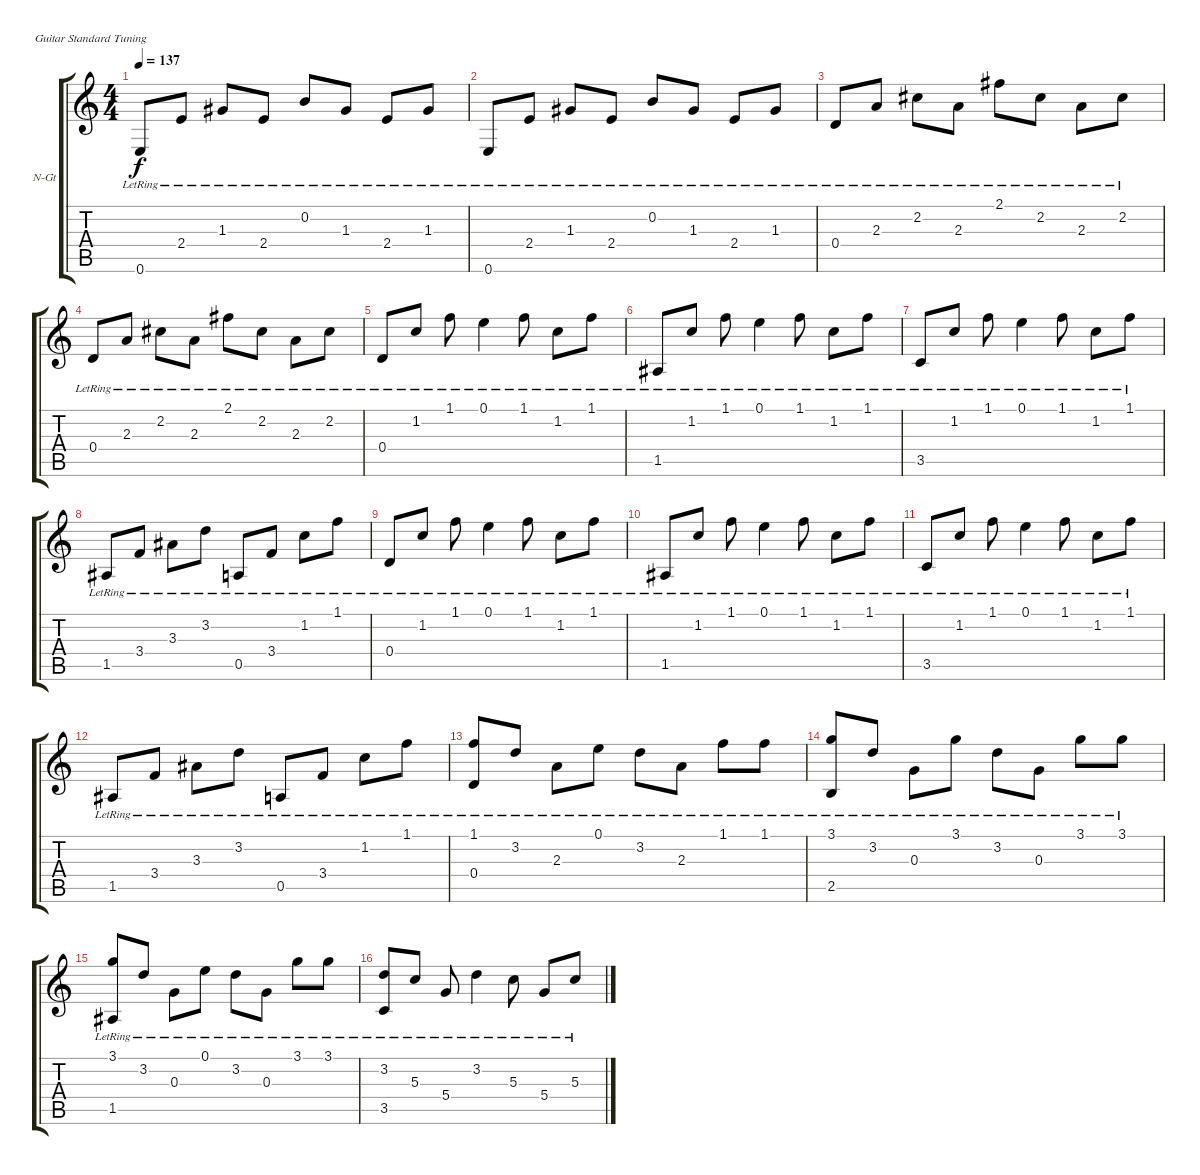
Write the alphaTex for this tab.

\defaultSystemsLayout 4
\bracketExtendMode groupsimilarinstruments
\firstSystemTrackNameOrientation horizontal
\otherSystemsTrackNameOrientation horizontal
\track ("Nylon Guitar" "N-Gt") {instrument acousticguitarnylon}
\staff {score tabs}
\tuning (E4 B3 G3 D3 A2 E2)
\ts (4 4)
\tempo 137
\clef g2
\ks c
0.6{lr}.8{dy f} 2.4{lr}.8 1.3{lr}.8 2.4{lr}.8 0.2{lr}.8 1.3{lr}.8 2.4{lr}.8 1.3{lr}.8 |
0.6{lr}.8 2.4{lr}.8 1.3{lr}.8 2.4{lr}.8 0.2{lr}.8 1.3{lr}.8 2.4{lr}.8 1.3{lr}.8 |
0.4{lr}.8 2.3{lr}.8 2.2{lr}.8 2.3{lr}.8 2.1{lr}.8 2.2{lr}.8 2.3{lr}.8 2.2{lr}.8 |
0.4{lr}.8 2.3{lr}.8 2.2{lr}.8 2.3{lr}.8 2.1{lr}.8 2.2{lr}.8 2.3{lr}.8 2.2{lr}.8 |
0.4{lr}.8 1.2{lr}.8 1.1{lr}.8 0.1{lr}.4 1.1{lr}.8 1.2{lr}.8 1.1{lr}.8 |
1.5{lr}.8 1.2{lr}.8 1.1{lr}.8 0.1{lr}.4 1.1{lr}.8 1.2{lr}.8 1.1{lr}.8 |
3.5{lr}.8 1.2{lr}.8 1.1{lr}.8 0.1{lr}.4 1.1{lr}.8 1.2{lr}.8 1.1{lr}.8 |
1.5{lr}.8 3.4{lr}.8 3.3{lr}.8 3.2{lr}.8 0.5{lr}.8 3.4{lr}.8 1.2{lr}.8 1.1{lr}.8 |
0.4{lr}.8 1.2{lr}.8 1.1{lr}.8 0.1{lr}.4 1.1{lr}.8 1.2{lr}.8 1.1{lr}.8 |
1.5{lr}.8 1.2{lr}.8 1.1{lr}.8 0.1{lr}.4 1.1{lr}.8 1.2{lr}.8 1.1{lr}.8 |
3.5{lr}.8 1.2{lr}.8 1.1{lr}.8 0.1{lr}.4 1.1{lr}.8 1.2{lr}.8 1.1{lr}.8 |
1.5{lr}.8 3.4{lr}.8 3.3{lr}.8 3.2{lr}.8 0.5{lr}.8 3.4{lr}.8 1.2{lr}.8 1.1{lr}.8 |
(1.1{lr} 0.4{lr}).8 3.2{lr}.8 2.3{lr}.8 0.1{lr}.8 3.2{lr}.8 2.3{lr}.8 1.1{lr}.8 1.1{lr}.8 |
(3.1{lr} 2.5{lr}).8 3.2{lr}.8 0.3{lr}.8 3.1{lr}.8 3.2{lr}.8 0.3{lr}.8 3.1{lr}.8 3.1{lr}.8 |
(3.1{lr} 1.5{lr}).8 3.2{lr}.8 0.3{lr}.8 0.1{lr}.8 3.2{lr}.8 0.3{lr}.8 3.1{lr}.8 3.1{lr}.8 |
(3.2{lr} 3.5{lr}).8 5.3{lr}.8 5.4{lr}.8 3.2{lr}.4 5.3{lr}.8 5.4{lr}.8 5.3{lr}.8
